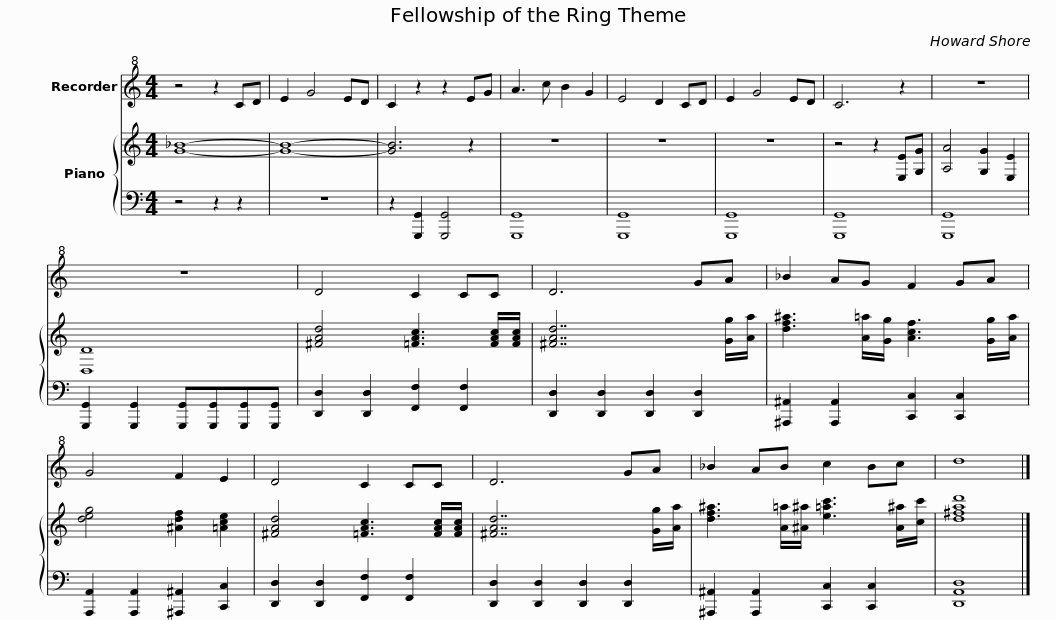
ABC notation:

X:1
%%score 1 { 2 | 3 }
L:1/8
M:4/4
I:linebreak $
K:C
V:1 treble+8
V:2 treble
V:3 bass
V:1
 z4 z2 CD | E2 G4 ED | C2 z2 z2 EG | A3 c B2 G2 | E4 D2 CD | %5
 E2 G4 ED | C6 z2 | z8 |$ z8 | D4 C2 CC | %10
 D6 GA | _B2 AG F2 GA | G4 F2 E2 |$ D4 C2 CC | D6 GA | %15
 _B2 AB c2 Bc | d8 |] %17
V:2
 [G_B]8- | [GB]8- | [GB]6 z2 | z8 | z8 | %5
 z8 | z4 z2 [E,E][G,G] | [A,A]4 [G,G]2 [E,E]2 |$ [D,D]8 | [^FAd]4 [=FAc]3 [FAc]/[FAc]/ | %10
 [^FAd]7 [Gg]/[Aa]/ | [df^a]3 [A=a]/[Gg]/ [Acf]3 [Gg]/[Aa]/ | [deg]4 [^Adf]2 [=Ace]2 |$ [^FAd]4 [=FAc]3 [FAc]/[FAc]/ | [^FAd]7 [Gg]/[Aa]/ | %15
 [df^a]3 [A=a]/[^A^a]/ [e=ac']3 [A^a]/[cc']/ | [d^fad']8 |] %17
V:3
 z4 z2 z2 | z8 | z2 [G,,,G,,]2 [G,,,G,,]4 | [G,,,G,,]8 | [G,,,G,,]8 | %5
 [G,,,G,,]8 | [G,,,G,,]8 | [G,,,G,,]8 |$ [G,,,G,,]2 [G,,,G,,]2 [G,,,G,,][G,,,G,,][G,,,G,,][G,,,G,,] | [D,,D,]2 [D,,D,]2 [F,,F,]2 [F,,F,]2 | %10
 [D,,D,]2 [D,,D,]2 [D,,D,]2 [D,,D,]2 | [^A,,,^A,,]2 [A,,,A,,]2 [C,,C,]2 [C,,C,]2 | [A,,,A,,]2 [A,,,A,,]2 [^A,,,^A,,]2 [C,,C,]2 |$ [D,,D,]2 [D,,D,]2 [F,,F,]2 [F,,F,]2 | [D,,D,]2 [D,,D,]2 [D,,D,]2 [D,,D,]2 | %15
 [^A,,,^A,,]2 [A,,,A,,]2 [C,,C,]2 [C,,C,]2 | [D,,A,,D,]8 |] %17
